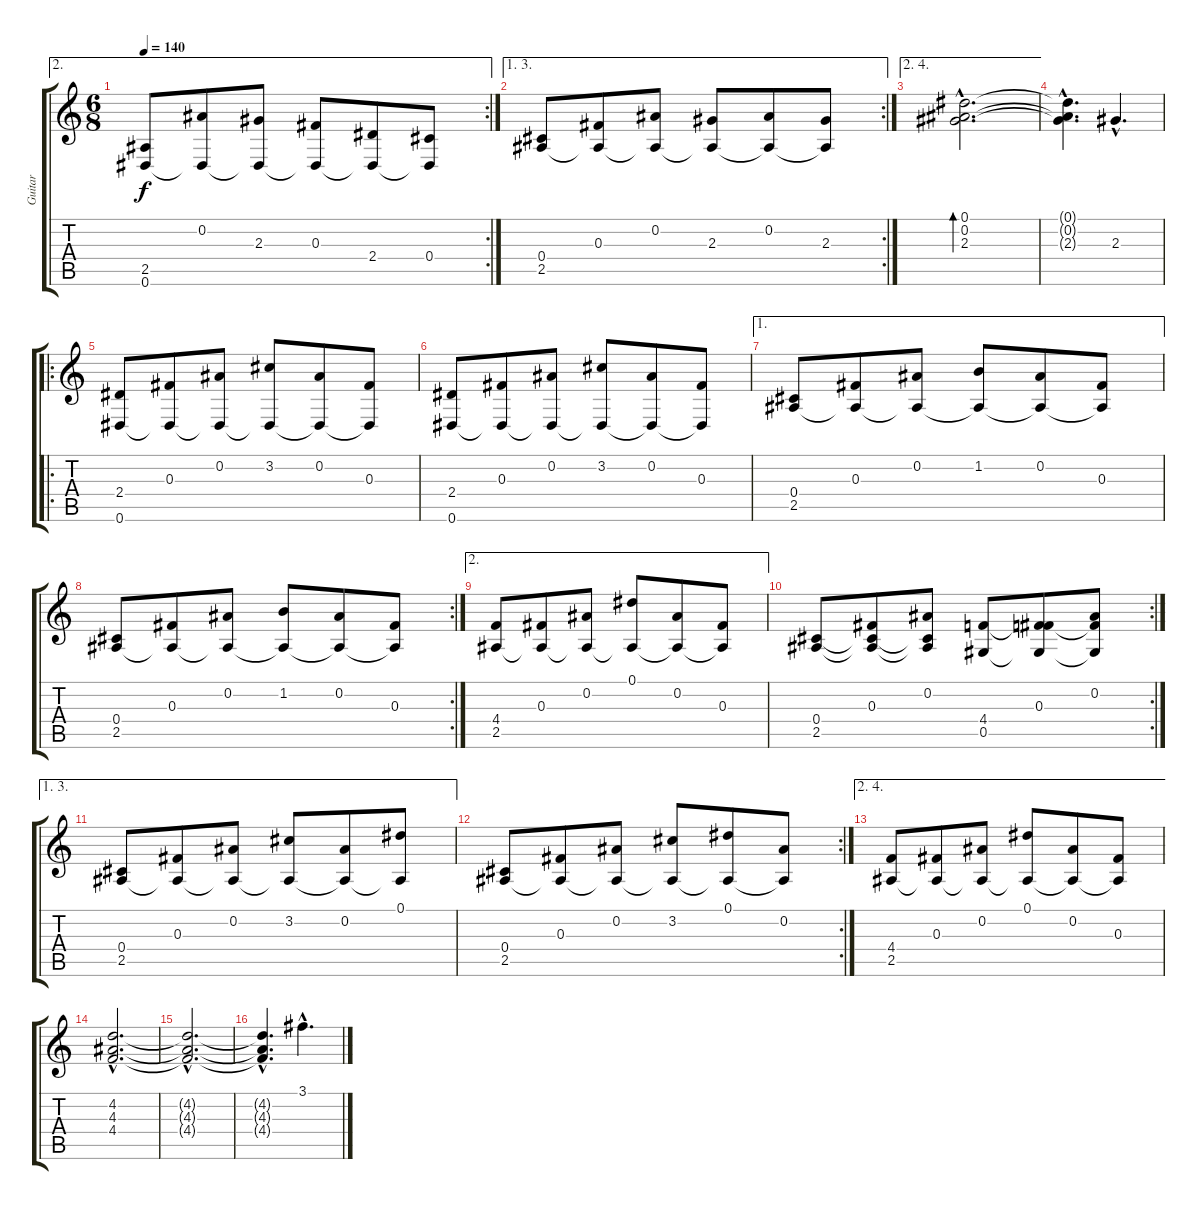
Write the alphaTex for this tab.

\track ("Guitar" "Guitar") {instrument acousticguitarnylon}
\staff {score tabs}
\tuning (Eb4 Bb3 Gb3 Db3 Ab2 Eb2) {hide}
\ae 2
\rc 2
\ts (6 8)
\tempo 140
\clef g2
\ks c
(2.5 0.6).8{dy f} (0.2 0.6{t}).8 (2.3 0.6{t}).8 (0.3 0.6{t}).8 (2.4 0.6{t}).8 (0.4 0.6{t}).8 |
\ae (1 3)
\rc 2
(0.4 2.5).8 (0.3 2.5{t}).8 (0.2 2.5{t}).8 (2.3 2.5{t}).8 (0.2 2.5{t}).8 (2.3 2.5{t}).8 |
\ae (2 4)
(0.1{hac} 0.2{hac} 2.3{hac}).2{d bd 60} |
(0.1{hac t} 0.2{hac t} 2.3{hac t}).4{d} 2.3{hac}.4{d} |
\ro
(2.4 0.6).8 (0.3 0.6{t}).8 (0.2 0.6{t}).8 (3.2 0.6{t}).8 (0.2 0.6{t}).8 (0.3 0.6{t}).8 |
(2.4 0.6).8 (0.3 0.6{t}).8 (0.2 0.6{t}).8 (3.2 0.6{t}).8 (0.2 0.6{t}).8 (0.3 0.6{t}).8 |
\ae 1
(0.4 2.5).8 (0.3 2.5{t}).8 (0.2 2.5{t}).8 (1.2 2.5{t}).8 (0.2 2.5{t}).8 (0.3 2.5{t}).8 |
\rc 2
(0.4 2.5).8 (0.3 2.5{t}).8 (0.2 2.5{t}).8 (1.2 2.5{t}).8 (0.2 2.5{t}).8 (0.3 2.5{t}).8 |
\ae 2
(4.4 2.5).8 (0.3 2.5{t}).8 (0.2 2.5{t}).8 (0.1 2.5{t}).8 (0.2 2.5{t}).8 (0.3 2.5{t}).8 |
\rc 2
(0.4 2.5).8 (0.3 0.4{t} 2.5{t}).8 (0.2 0.4{t} 2.5{t}).8 (4.4 0.5).8 (0.3 4.4{t} 0.5{t}).8 (0.2 4.4{t} 0.5{t}).8 |
\ae (1 3)
(0.4 2.5).8 (0.3 2.5{t}).8 (0.2 2.5{t}).8 (3.2 2.5{t}).8 (0.2 2.5{t}).8 (0.1 2.5{t}).8 |
\rc 2
(0.4 2.5).8 (0.3 2.5{t}).8 (0.2 2.5{t}).8 (3.2 2.5{t}).8 (0.1 2.5{t}).8 (0.2 2.5{t}).8 |
\ae (2 4)
(4.4 2.5).8 (0.3 2.5{t}).8 (0.2 2.5{t}).8 (0.1 2.5{t}).8 (0.2 2.5{t}).8 (0.3 2.5{t}).8 |
(4.2{hac} 4.3{hac} 4.4{hac}).2{d} |
(4.2{hac t} 4.3{hac t} 4.4{hac t}).2{d} |
(4.2{hac t} 4.3{hac t} 4.4{hac t}).4{d} 3.1{hac}.4{d}
